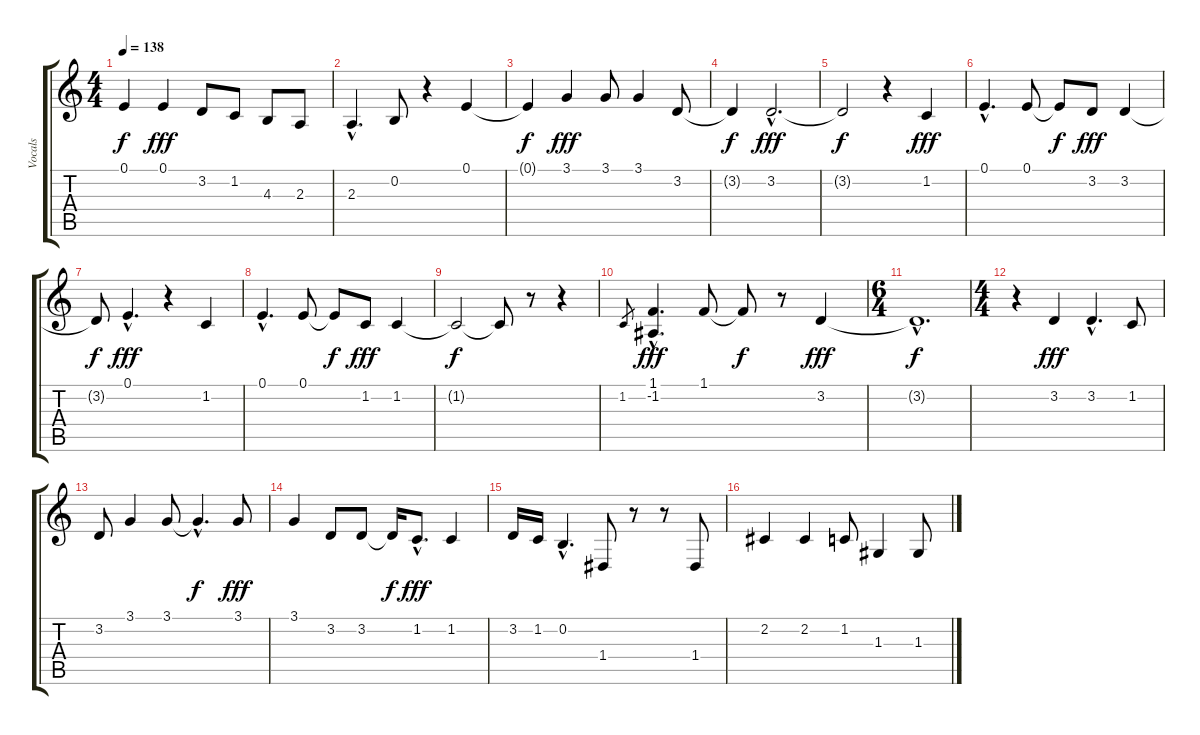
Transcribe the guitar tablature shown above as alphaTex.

\track ("Vocals" "Vocals") {instrument lead6voice}
\staff {score tabs}
\tuning (E4 B3 G3 D3 A2 E2) {hide}
\ts (4 4)
\tempo 138
\clef g2
\ks c
0.1{t}.4{dy f} 0.1.4{dy fff} 3.2.8 1.2.8 4.3.8 2.3.8 |
2.3{hac}.4{d} 0.2.8 r.4 0.1.4 |
0.1{t}.4{dy f} 3.1.4{dy fff} 3.1.8 3.1.4 3.2.8 |
3.2{t}.4{dy f} 3.2{hac}.2{d dy fff} |
3.2{t}.2{dy f} r.4 1.2.4{dy fff} |
0.1{hac}.4{d} 0.1.8 0.1{t}.8{dy f} 3.2.8{dy fff} 3.2.4 |
3.2{t}.8{dy f} 0.1{hac}.4{d dy fff} r.4 1.2.4 |
0.1{hac}.4{d} 0.1.8 0.1{t}.8{dy f} 1.2.8{dy fff} 1.2.4 |
1.2{t}.2{dy f} 1.2{t}.8 r.8 r.4 |
1.2.8{gr} (1.1{hac} -1.2{hac}).4{d dy fff} 1.1.8 1.1{t}.8{dy f} r.8 3.2.4{dy fff} |
\ts (6 4)
3.2{hac t}.1{d dy f} |
\ts (4 4)
r.4 3.2.4{dy fff} 3.2{hac}.4{d} 1.2.8 |
3.2.8 3.1.4 3.1.8 3.1{hac t}.4{d dy f} 3.1.8{dy fff} |
3.1.4 3.2.8 3.2.8 3.2{t}.16{dy f} 1.2{hac}.8{d dy fff} 1.2.4 |
3.2.16 1.2.16 0.2{hac}.4{d} 1.4.8 r.8 r.8 1.4.8 |
2.2.4 2.2.4 1.2.8 1.3.4 1.3.8
